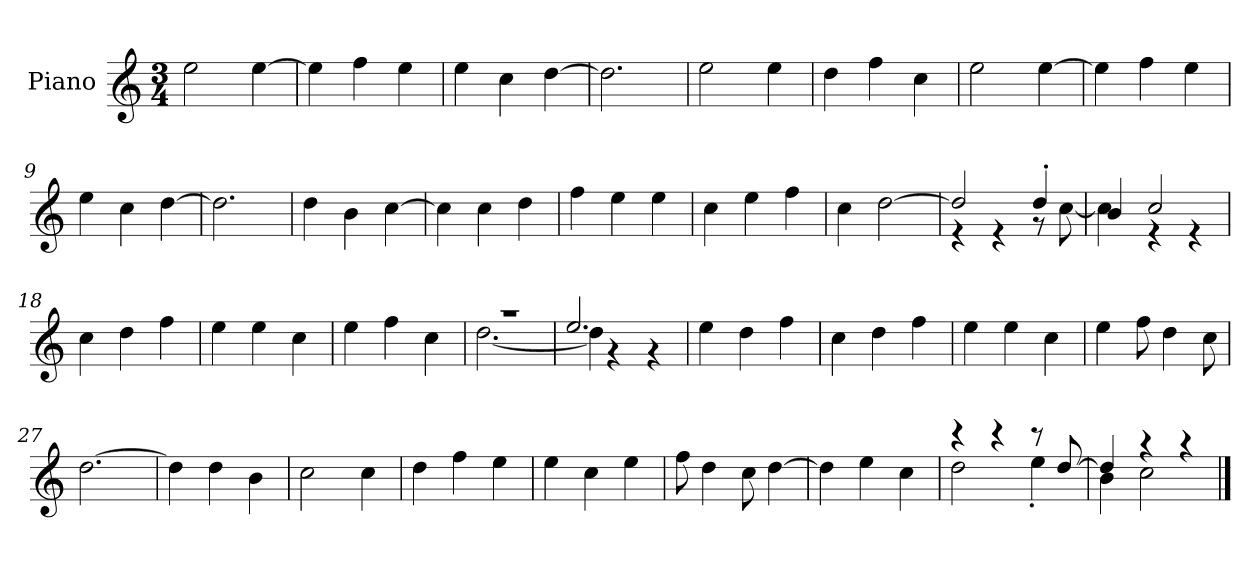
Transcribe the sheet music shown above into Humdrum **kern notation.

**kern
*part1
*staff1
*I"Piano
*I'P-no
*clefG2
*k[]
*M3/4
*MM179
=1
2ee\
[4ee\
=2
4ee\]
4ff\
4ee\
=3
4ee\
4cc\
[4dd\
=4
2.dd\]
=5
2ee\
4ee\
=6
4dd\
4ff\
4cc\
=7
2ee\
[4ee\
=8
4ee\]
4ff\
4ee\
=9
4ee\
4cc\
[4dd\
=10
2.dd\]
=11
4dd\
4b\
[4cc\
=12
4cc\]
4cc\
4dd\
!!LO:LB:g=z
=13
4ff\
4ee\
4ee\
=14
4cc\
4ee\
4ff\
=15
4cc\
[2dd\
=16
*^
2dd/]	4r
.	4r
4dd'/	8r
.	[8cc\
=17	=17
4b/	4cc\]
2cc/	4r
.	4r
*v	*v
=18
4cc\
4dd\
4ff\
=19
4ee\
4ee\
4cc\
=20
4ee\
4ff\
4cc\
=21
*^
2.r	[2.dd\
=22	=22
2.ee/	4dd\]
.	4r
.	4r
*v	*v
=23
4ee\
4dd\
4ff\
!!LO:LB:g=z
=24
4cc\
4dd\
4ff\
=25
4ee\
4ee\
4cc\
=26
4ee\
8ff\
4dd\
8cc\
=27
[2.dd\
=28
4dd\]
4dd\
4b\
=29
2cc\
4cc\
=30
4dd\
4ff\
4ee\
=31
4ee\
4cc\
4ee\
=32
8ff\
4dd\
8cc\
[4dd\
=33
4dd\]
4ee\
4cc\
=34
*^
4r	2dd\
4r	.
8r	4ee'\
[8dd/	.
!!LO:LB:g=z	!!
=35	=35
4dd/]	4b\
4r	2cc\
4r	.
*v	*v
==
*-
